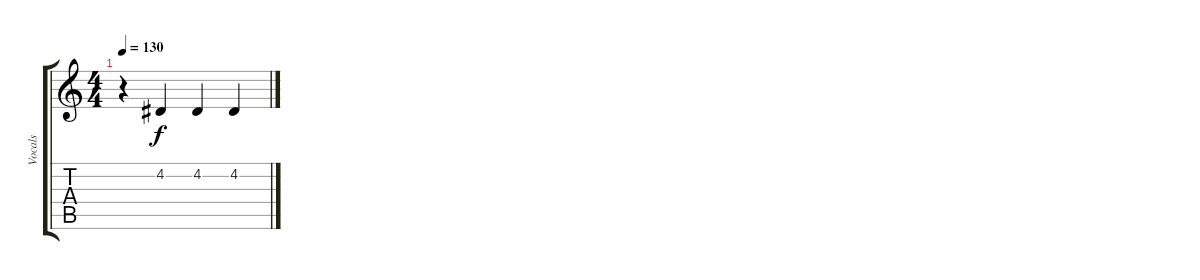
\track ("Vocals" "Vocals") {instrument altosax}
\staff {score tabs}
\tuning (E4 B3 G3 D3 A2 E2) {hide}
\ts (4 4)
\tempo 130
\clef g2
\ks c
r.4{dy ff} 4.2.4{dy f} 4.2.4 4.2.4
